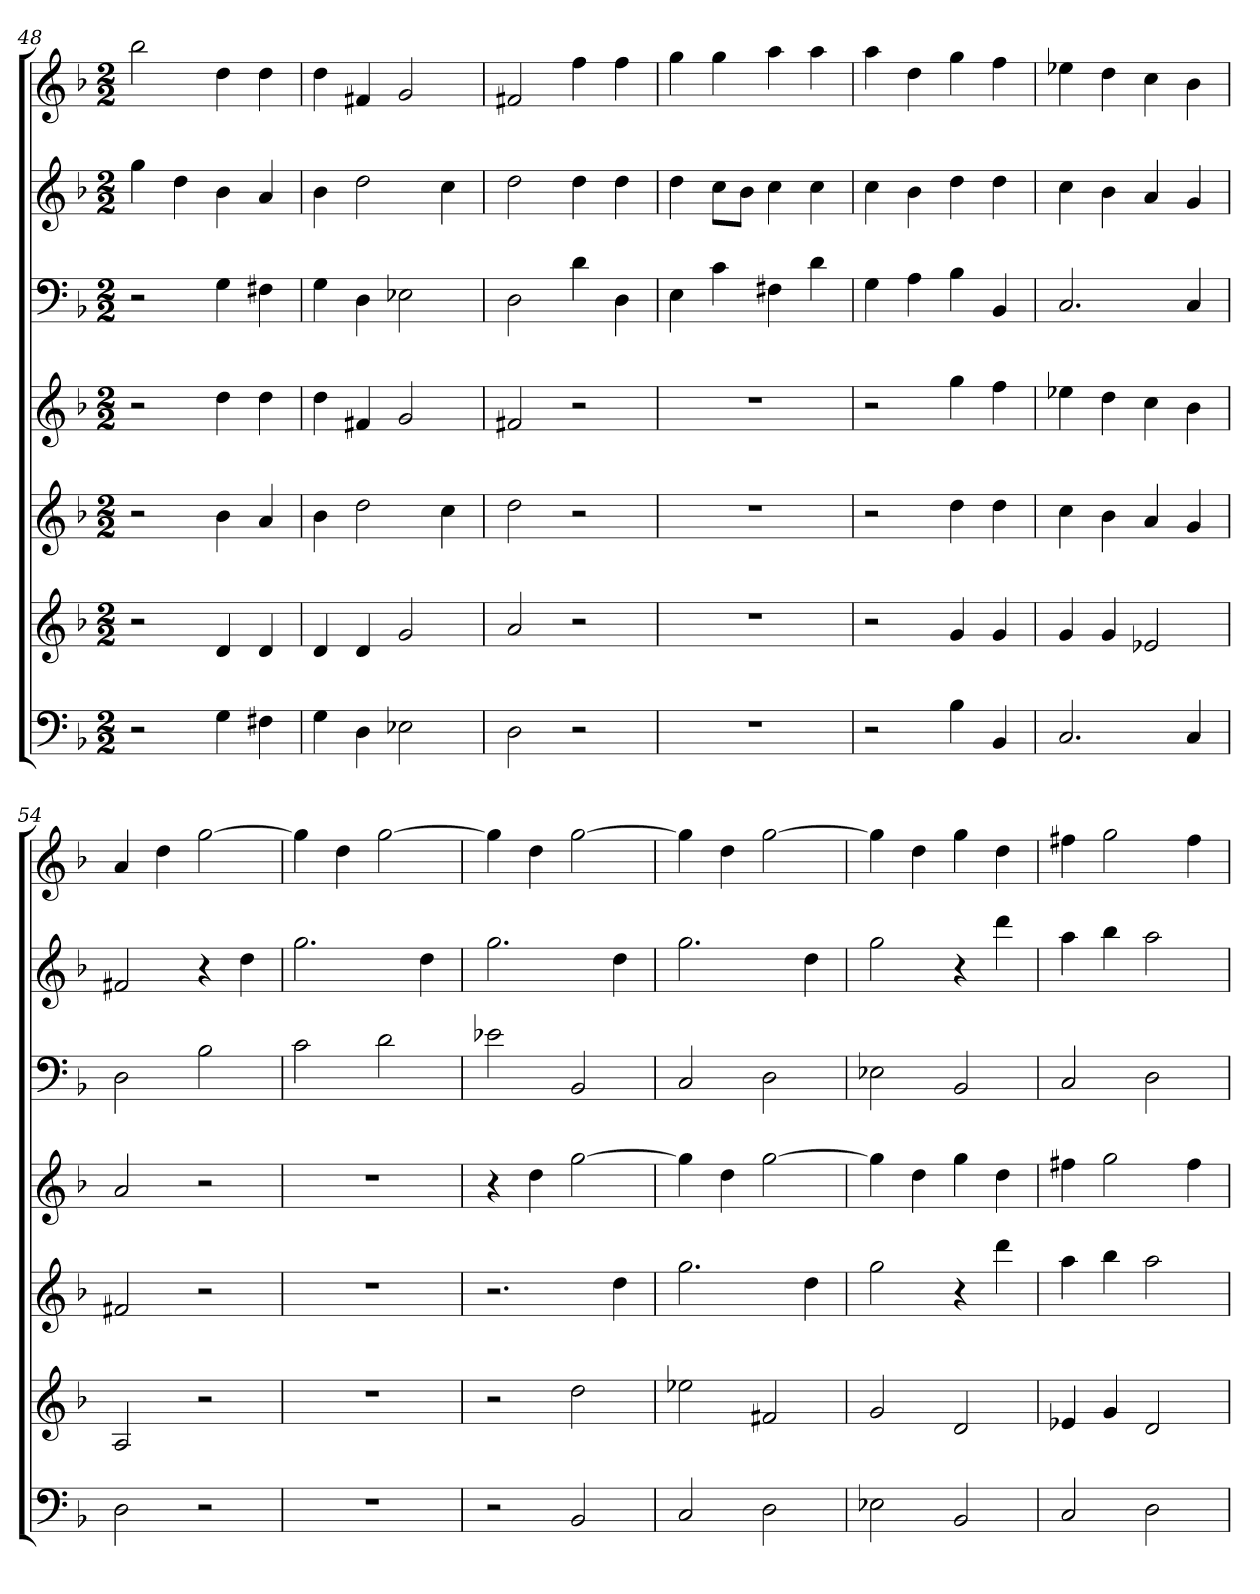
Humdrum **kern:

**kern	**kern	**kern	**kern	**kern	**kern	**kern
*part7	*part6	*part5	*part4	*part3	*part2	*part1
*staff7	*staff6	*staff5	*staff4	*staff3	*staff2	*staff1
*k[b-]	*k[b-]	*k[b-]	*k[b-]	*k[b-]	*k[b-]	*k[b-]
*d:	*d:	*d:	*d:	*d:	*d:	*d:
*M2/2	*M2/2	*M2/2	*M2/2	*M2/2	*M2/2	*M2/2
=48	=48	=48	=48	=48	=48	=48
2r	2r	2r	2r	2r	4gg	2bb-
.	.	.	.	.	4dd	.
4G	4d	4b-	4dd	4G	4b-	4dd
4F#X	4d	4a	4dd	4F#X	4a	4dd
=49	=49	=49	=49	=49	=49	=49
4G	4d	4b-	4dd	4G	4b-	4dd
4D	4d	2dd	4f#X	4D	2dd	4f#X
2E-X	2g	.	2g	2E-X	.	2g
.	.	4cc	.	.	4cc	.
=50	=50	=50	=50	=50	=50	=50
2D	2a	2dd	2f#X	2D	2dd	2f#X
2r	2r	2r	2r	4d	4dd	4ff
.	.	.	.	4D	4dd	4ff
=51	=51	=51	=51	=51	=51	=51
1r	1r	1r	1r	4E	4dd	4gg
.	.	.	.	4c	8ccL	4gg
.	.	.	.	.	8b-J	.
.	.	.	.	4F#X	4cc	4aa
.	.	.	.	4d	4cc	4aa
=52	=52	=52	=52	=52	=52	=52
2r	2r	2r	2r	4G	4cc	4aa
.	.	.	.	4A	4b-	4dd
4B-	4g	4dd	4gg	4B-	4dd	4gg
4BB-	4g	4dd	4ff	4BB-	4dd	4ff
=53	=53	=53	=53	=53	=53	=53
2.C	4g	4cc	4ee-X	2.C	4cc	4ee-X
.	4g	4b-	4dd	.	4b-	4dd
.	2e-X	4a	4cc	.	4a	4cc
4C	.	4g	4b-	4C	4g	4b-
=54	=54	=54	=54	=54	=54	=54
2D	2A	2f#X	2a	2D	2f#X	4a
.	.	.	.	.	.	4dd
2r	2r	2r	2r	2B-	4r	[2gg
.	.	.	.	.	4dd	.
=55	=55	=55	=55	=55	=55	=55
1r	1r	1r	1r	2c	2.gg	4gg]
.	.	.	.	.	.	4dd
.	.	.	.	2d	.	[2gg
.	.	.	.	.	4dd	.
=56	=56	=56	=56	=56	=56	=56
2r	2r	2.r	4r	2e-X	2.gg	4gg]
.	.	.	4dd	.	.	4dd
2BB-	2dd	.	[2gg	2BB-	.	[2gg
.	.	4dd	.	.	4dd	.
=57	=57	=57	=57	=57	=57	=57
2C	2ee-X	2.gg	4gg]	2C	2.gg	4gg]
.	.	.	4dd	.	.	4dd
2D	2f#X	.	[2gg	2D	.	[2gg
.	.	4dd	.	.	4dd	.
=58	=58	=58	=58	=58	=58	=58
2E-X	2g	2gg	4gg]	2E-X	2gg	4gg]
.	.	.	4dd	.	.	4dd
2BB-	2d	4r	4gg	2BB-	4r	4gg
.	.	4ddd	4dd	.	4ddd	4dd
=59	=59	=59	=59	=59	=59	=59
2C	4e-X	4aa	4ff#X	2C	4aa	4ff#X
.	4g	4bb-	2gg	.	4bb-	2gg
2D	2d	2aa	.	2D	2aa	.
.	.	.	4ff#	.	.	4ff#
=	=	=	=	=	=	=
*-	*-	*-	*-	*-	*-	*-
